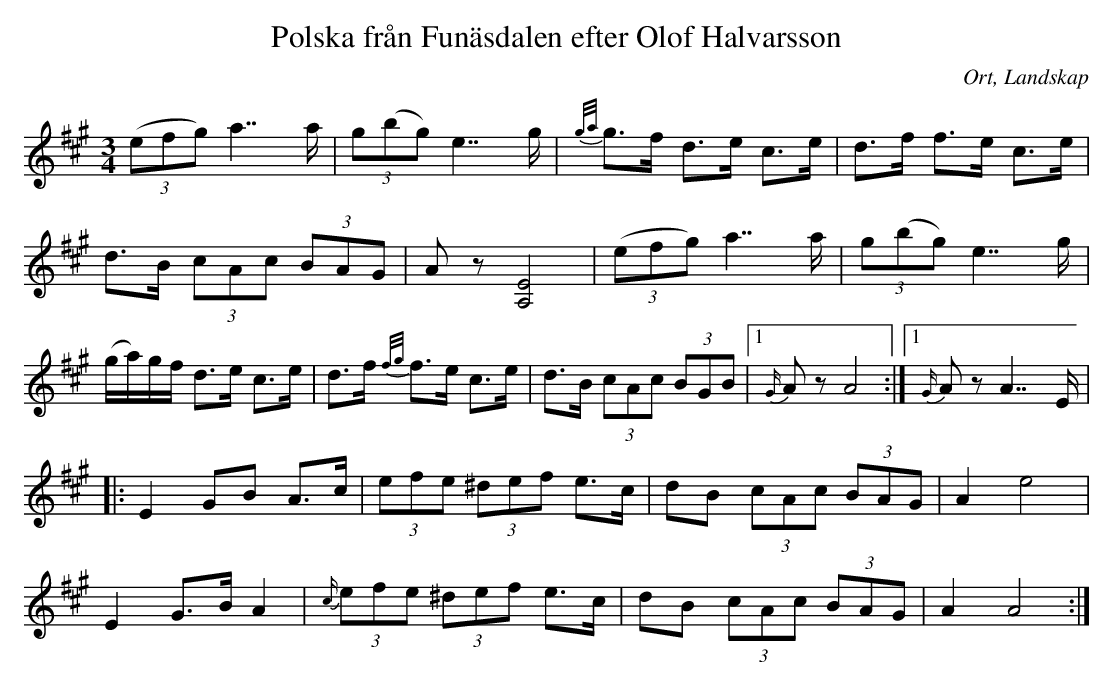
X:1
T:Polska från Funäsdalen efter Olof Halvarsson
O:Ort, Landskap
M:3/4
L:1/8
K:A
((3efg) a7/2 a/|(3g(bg) e7/2 g/|{g/a/}g>f d>e c>e|d>f f>e c>e|
d>B (3cAc (3BAG|A z [A,4E4]|((3efg) a7/2 a/|(3g(bg) e7/2 g/|
(g/a/)g/f/ d>e c>e|d>f {f/g/}f>e c>e|d>B (3cAc (3BGB|1 {G/}A z A4:|1 {G/}A z A7/2 E/|
|:E2 GB A>c|(3efe (3^def e>c|dB (3cAc (3BAG|A2 e4|
E2 G>B A2|{c/}(3efe (3^def e>c|dB (3cAc (3BAG|A2 A4:|
